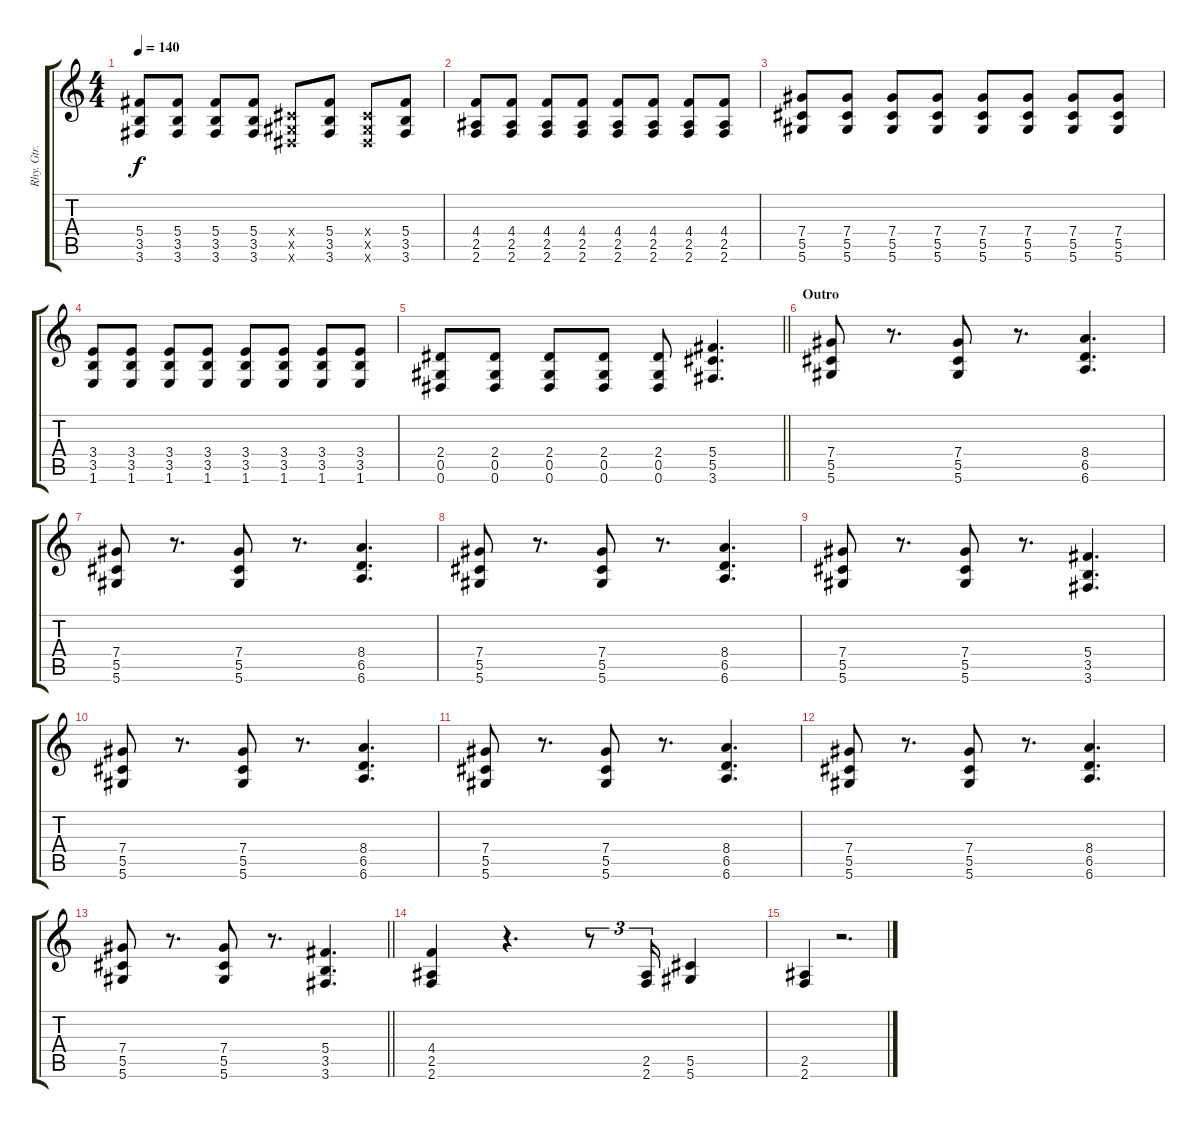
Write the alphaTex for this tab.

\track ("Rhy. Gtr. 1" "Rhy. Gtr. ") {instrument distortionguitar}
\staff {score tabs}
\tuning (Eb4 Bb3 Gb3 Db3 Ab2 Eb2) {hide}
\ts (4 4)
\tempo 140
\clef g2
\ks c
(5.4 3.5 3.6).8{dy f} (5.4 3.5 3.6).8 (5.4 3.5 3.6).8 (5.4 3.5 3.6).8 (0.4{x} 0.5{x} 0.6{x}).8 (5.4 3.5 3.6).8 (0.4{x} 0.5{x} 0.6{x}).8 (5.4 3.5 3.6).8 |
(4.4 2.5 2.6).8 (4.4 2.5 2.6).8 (4.4 2.5 2.6).8 (4.4 2.5 2.6).8 (4.4 2.5 2.6).8 (4.4 2.5 2.6).8 (4.4 2.5 2.6).8 (4.4 2.5 2.6).8 |
(7.4 5.5 5.6).8 (7.4 5.5 5.6).8 (7.4 5.5 5.6).8 (7.4 5.5 5.6).8 (7.4 5.5 5.6).8 (7.4 5.5 5.6).8 (7.4 5.5 5.6).8 (7.4 5.5 5.6).8 |
(3.4 3.5 1.6).8 (3.4 3.5 1.6).8 (3.4 3.5 1.6).8 (3.4 3.5 1.6).8 (3.4 3.5 1.6).8 (3.4 3.5 1.6).8 (3.4 3.5 1.6).8 (3.4 3.5 1.6).8 |
\barLineRight lightlight
(2.4 0.5 0.6).8 (2.4 0.5 0.6).8 (2.4 0.5 0.6).8 (2.4 0.5 0.6).8 (2.4 0.5 0.6).8 (5.4 5.5 3.6).4{d} |
\section ("" "Outro")
(7.4 5.5 5.6).8 r.8{d} (7.4 5.5 5.6).8 r.8{d} (8.4 6.5 6.6).4{d} |
(7.4 5.5 5.6).8 r.8{d} (7.4 5.5 5.6).8 r.8{d} (8.4 6.5 6.6).4{d} |
(7.4 5.5 5.6).8 r.8{d} (7.4 5.5 5.6).8 r.8{d} (8.4 6.5 6.6).4{d} |
(7.4 5.5 5.6).8 r.8{d} (7.4 5.5 5.6).8 r.8{d} (5.4 3.5 3.6).4{d} |
(7.4 5.5 5.6).8 r.8{d} (7.4 5.5 5.6).8 r.8{d} (8.4 6.5 6.6).4{d} |
(7.4 5.5 5.6).8 r.8{d} (7.4 5.5 5.6).8 r.8{d} (8.4 6.5 6.6).4{d} |
(7.4 5.5 5.6).8 r.8{d} (7.4 5.5 5.6).8 r.8{d} (8.4 6.5 6.6).4{d} |
\barLineRight lightlight
(7.4 5.5 5.6).8 r.8{d} (7.4 5.5 5.6).8 r.8{d} (5.4 3.5 3.6).4{d} |
(4.4 2.5 2.6).4 r.4{d} r.8{tu (3 2)} (2.5 2.6).16{tu (3 2)} (5.5 5.6).4 |
(2.5 2.6).4 r.2{d}
